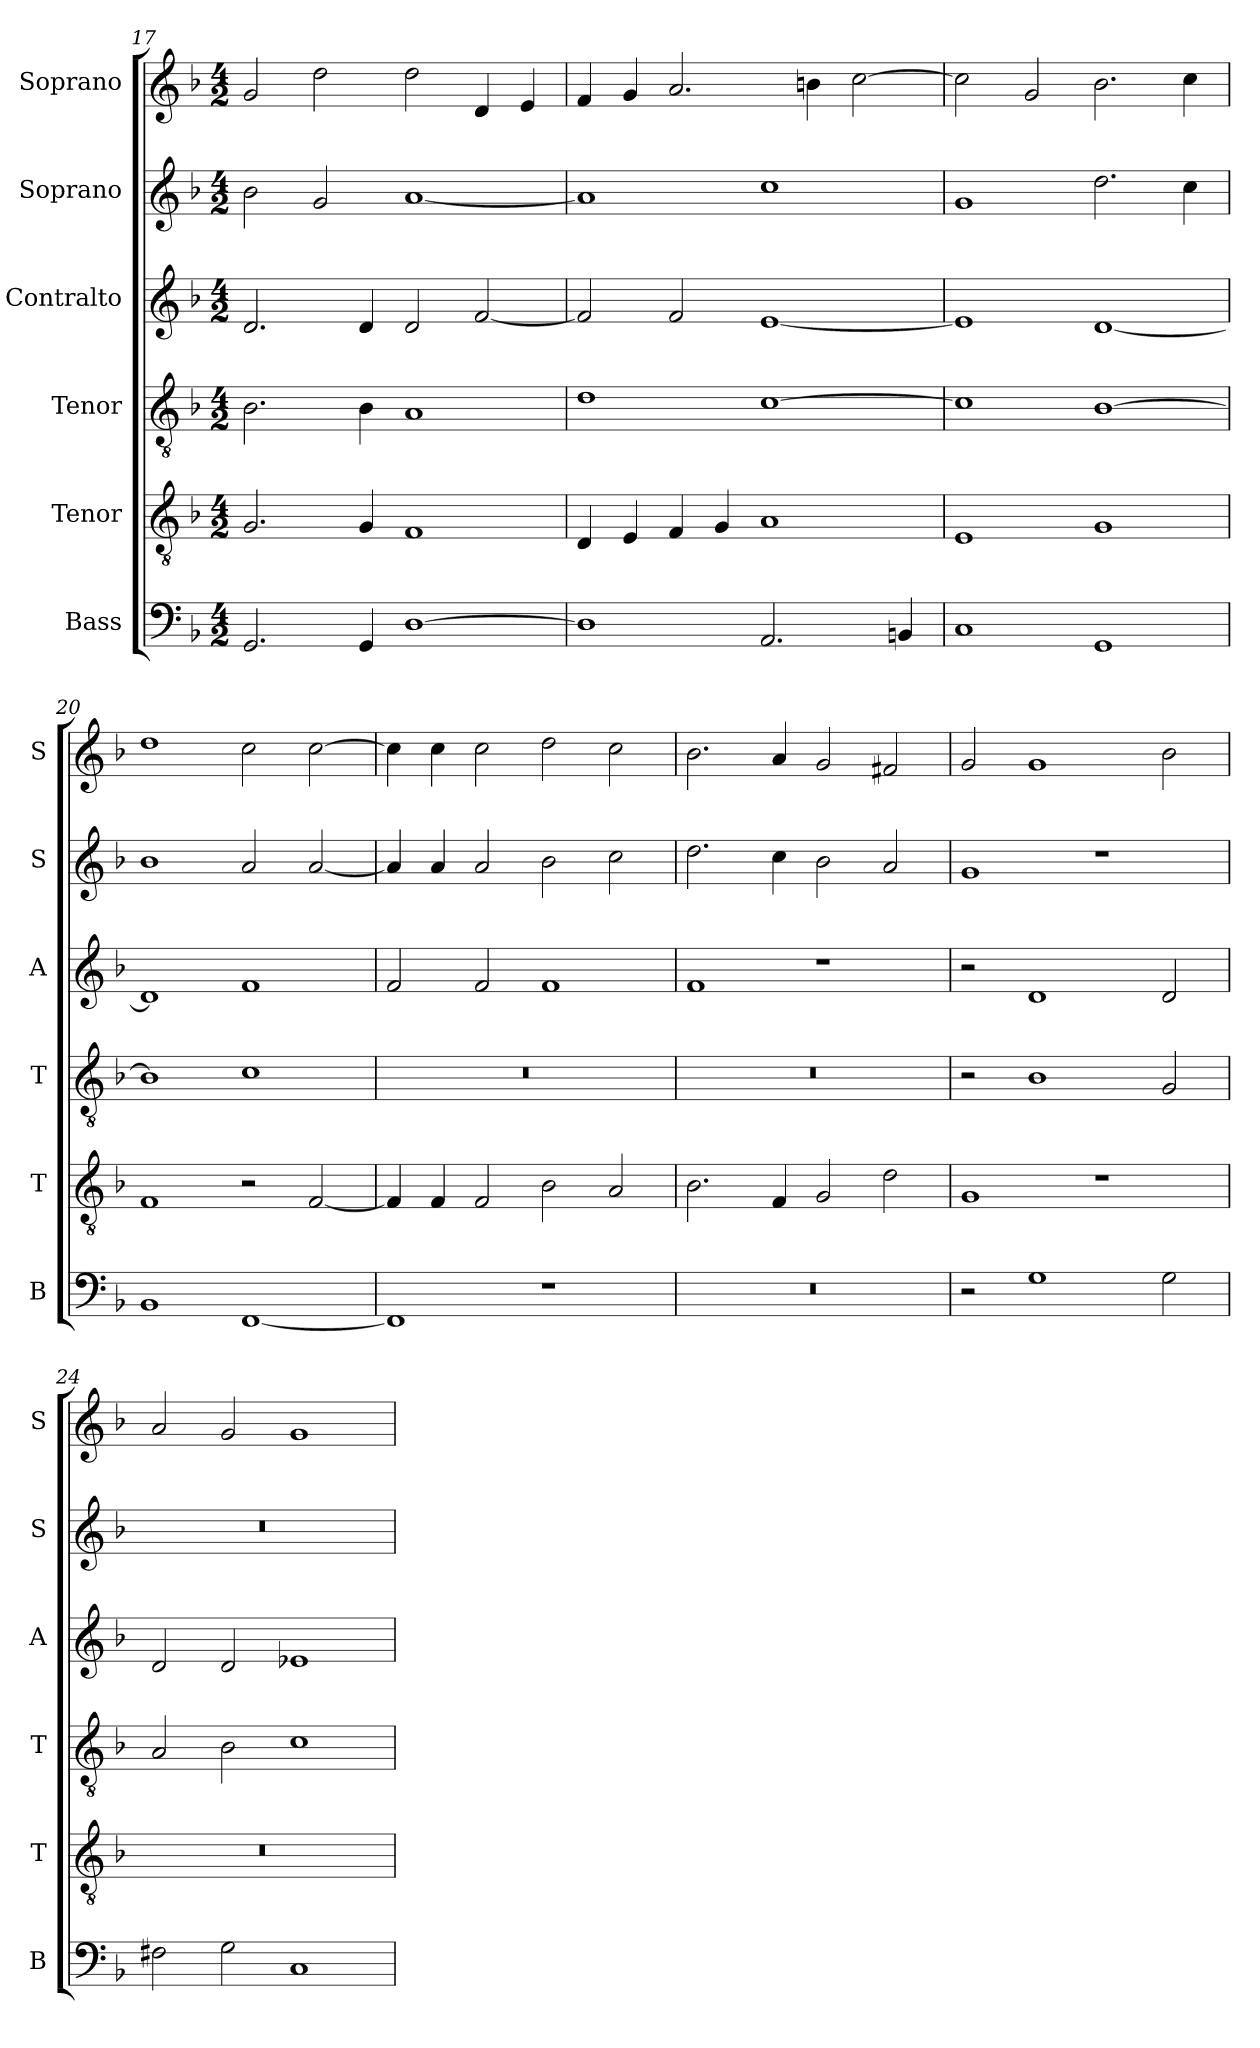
**kern	**kern	**kern	**kern	**kern	**kern
*part6	*part5	*part4	*part3	*part2	*part1
*staff6	*staff5	*staff4	*staff3	*staff2	*staff1
*I"Bass	*I"Tenor	*I"Tenor	*I"Contralto	*I"Soprano	*I"Soprano
*I'B	*I'T	*I'T	*I'A	*I'S	*I'S
*clefF4	*clefGv2	*clefGv2	*clefG2	*clefG2	*clefG2
*k[b-]	*k[b-]	*k[b-]	*k[b-]	*k[b-]	*k[b-]
*G:dor	*G:dor	*G:dor	*G:dor	*G:dor	*G:dor
*M4/2	*M4/2	*M4/2	*M4/2	*M4/2	*M4/2
=17	=17	=17	=17	=17	=17
2.GG	2.G	2.B-	2.d	2b-	2g
.	.	.	.	2g	2dd
4GG	4G	4B-	4d	.	.
[1D	1F	1A	2d	[1a	2dd
.	.	.	[2f	.	4d
.	.	.	.	.	4e
=18	=18	=18	=18	=18	=18
1D]	4D	1d	2f]	1a]	4f
.	4E	.	.	.	4g
.	4F	.	2f	.	2.a
.	4G	.	.	.	.
2.AA	1A	[1c	[1e	1cc	.
.	.	.	.	.	4bn
.	.	.	.	.	[2cc
4BBn	.	.	.	.	.
=19	=19	=19	=19	=19	=19
1C	1E	1c]	1e]	1g	2cc]
.	.	.	.	.	2g
1GG	1G	[1B-	[1d	2.dd	2.b-
.	.	.	.	4cc	4cc
=20	=20	=20	=20	=20	=20
1BB-	1F	1B-]	1d]	1b-	1dd
[1FF	2r	1c	1f	2a	2cc
.	[2F	.	.	[2a	[2cc
=21	=21	=21	=21	=21	=21
1FF]	4F]	0r	2f	4a]	4cc]
.	4F	.	.	4a	4cc
.	2F	.	2f	2a	2cc
1r	2B-	.	1f	2b-	2dd
.	2A	.	.	2cc	2cc
=22	=22	=22	=22	=22	=22
0r	2.B-	0r	1f	2.dd	2.b-
.	4F	.	.	4cc	4a
.	2G	.	1r	2b-	2g
.	2d	.	.	2a	2f#X
=23	=23	=23	=23	=23	=23
2r	1G	2r	2r	1g	2g
1G	.	1B-	1d	.	1g
.	1r	.	.	1r	.
2G	.	2G	2d	.	2b-
=24	=24	=24	=24	=24	=24
2F#X	0r	2A	2d	0r	2a
2G	.	2B-	2d	.	2g
1C	.	1c	1e-X	.	1g
=	=	=	=	=	=
*-	*-	*-	*-	*-	*-
